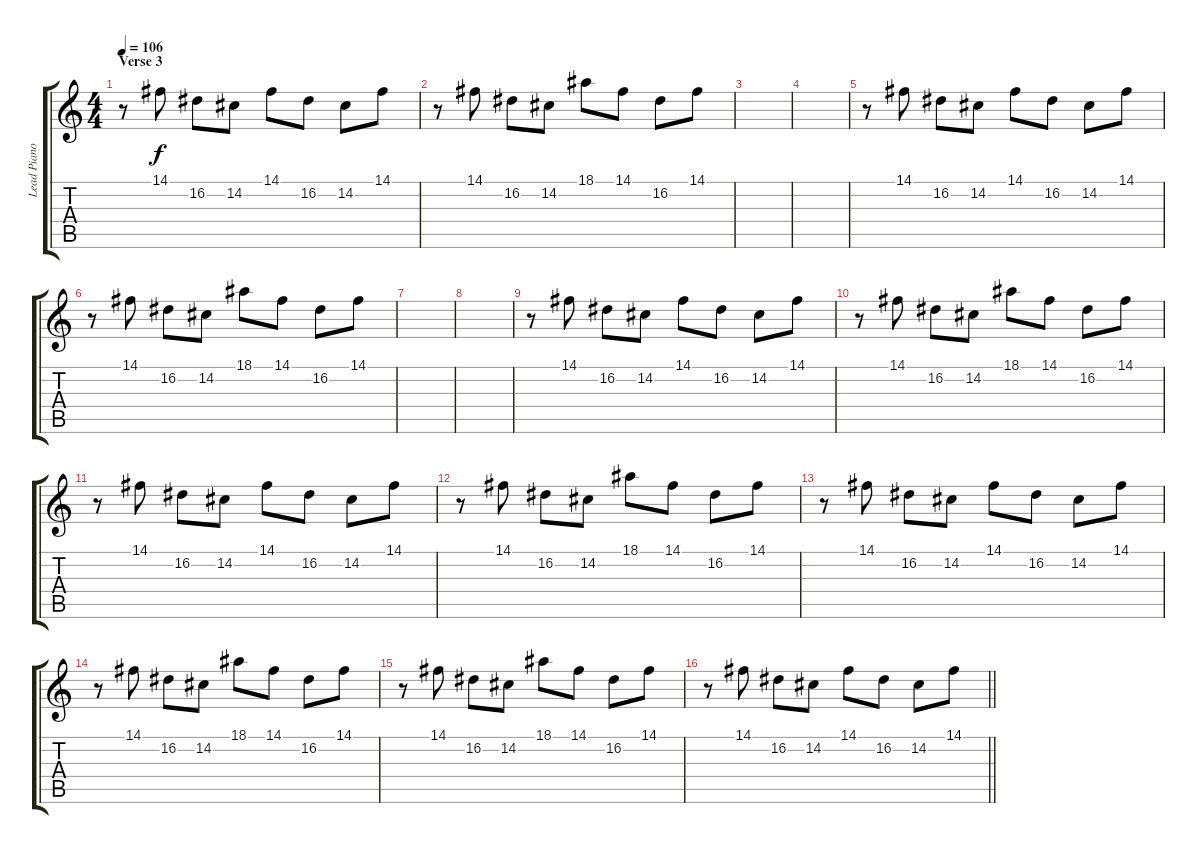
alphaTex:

\track ("Lead Piano" "Lead Piano") {instrument electricgrandpiano}
\staff {score tabs}
\tuning (E4 B3 G3 D3 A2 E2) {hide}
\ts (4 4)
\section ("" "Verse 3")
\tempo 106
\clef g2
\ks c
r.8{dy f} 14.1.8 16.2.8 14.2.8 14.1.8 16.2.8 14.2.8 14.1.8 |
r.8 14.1.8 16.2.8 14.2.8 18.1.8 14.1.8 16.2.8 14.1.8 |
|
|
r.8 14.1.8 16.2.8 14.2.8 14.1.8 16.2.8 14.2.8 14.1.8 |
r.8 14.1.8 16.2.8 14.2.8 18.1.8 14.1.8 16.2.8 14.1.8 |
|
|
r.8 14.1.8 16.2.8 14.2.8 14.1.8 16.2.8 14.2.8 14.1.8 |
r.8 14.1.8 16.2.8 14.2.8 18.1.8 14.1.8 16.2.8 14.1.8 |
r.8 14.1.8 16.2.8 14.2.8 14.1.8 16.2.8 14.2.8 14.1.8 |
r.8 14.1.8 16.2.8 14.2.8 18.1.8 14.1.8 16.2.8 14.1.8 |
r.8 14.1.8 16.2.8 14.2.8 14.1.8 16.2.8 14.2.8 14.1.8 |
r.8 14.1.8 16.2.8 14.2.8 18.1.8 14.1.8 16.2.8 14.1.8 |
r.8 14.1.8 16.2.8 14.2.8 18.1.8 14.1.8 16.2.8 14.1.8 |
\barLineRight lightlight
r.8 14.1.8 16.2.8 14.2.8 14.1.8 16.2.8 14.2.8 14.1.8
